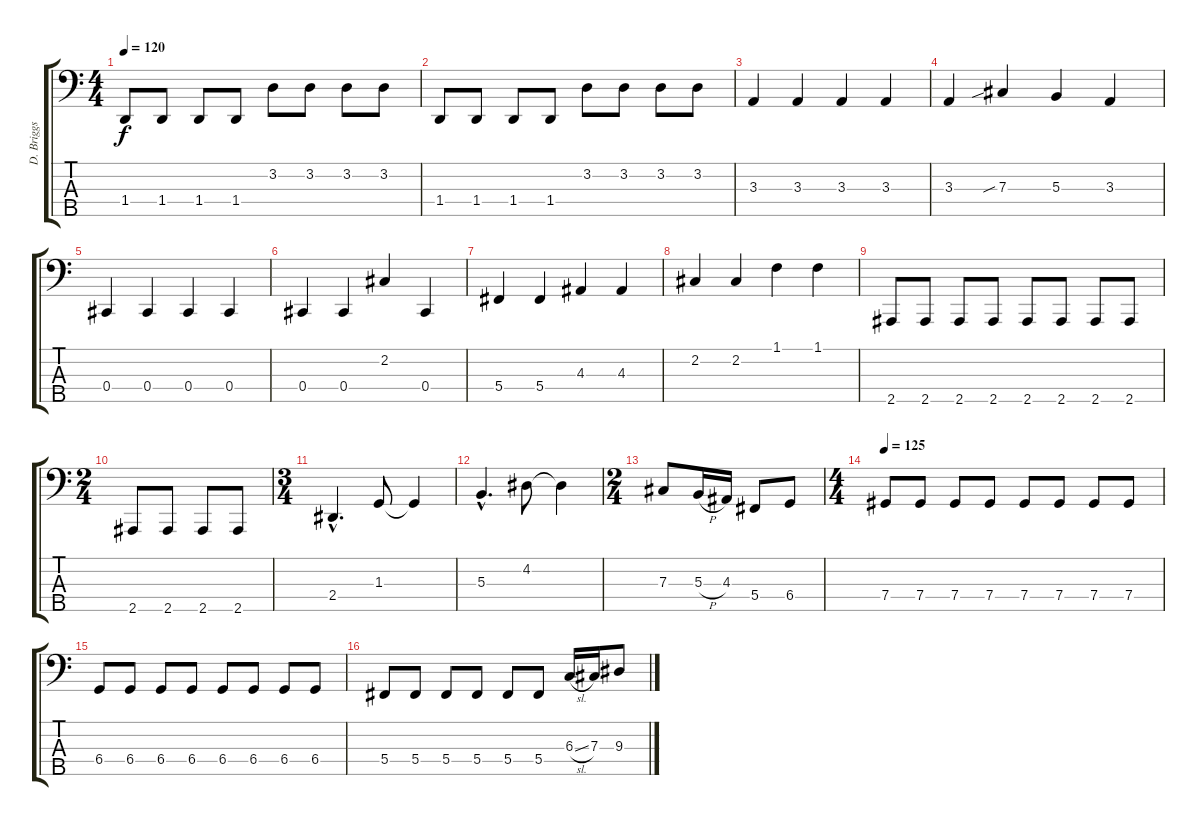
\track ("D. Briggs Bass" "D. Briggs ") {instrument electricbassfinger}
\staff {score tabs}
\tuning (E2 B1 Gb1 Db1 Ab0) {hide}
\ts (4 4)
\tempo 120
\clef f4
\ks c
1.4.8{dy f} 1.4.8 1.4.8 1.4.8 3.2.8 3.2.8 3.2.8 3.2.8 |
1.4.8 1.4.8 1.4.8 1.4.8 3.2.8 3.2.8 3.2.8 3.2.8 |
3.3.4 3.3.4 3.3.4 3.3.4 |
3.3.4 7.3{sib}.4 5.3.4 3.3.4 |
0.4.4 0.4.4 0.4.4 0.4.4 |
0.4.4 0.4.4 2.2.4 0.4.4 |
5.4.4 5.4.4 4.3.4 4.3.4 |
2.2.4 2.2.4 1.1.4 1.1.4 |
2.5.8 2.5.8 2.5.8 2.5.8 2.5.8 2.5.8 2.5.8 2.5.8 |
\ts (2 4)
2.5.8 2.5.8 2.5.8 2.5.8 |
\ts (3 4)
2.4{hac}.4{d} 1.3.8 1.3{t}.4 |
5.3{hac}.4{d} 4.2.8 4.2{t}.4 |
\ts (2 4)
7.3.8 5.3{h}.16 4.3.16 5.4.8 6.4.8 |
\ts (4 4)
\tempo 125
7.4.8 7.4.8 7.4.8 7.4.8 7.4.8 7.4.8 7.4.8 7.4.8 |
6.4.8 6.4.8 6.4.8 6.4.8 6.4.8 6.4.8 6.4.8 6.4.8 |
5.4.8 5.4.8 5.4.8 5.4.8 5.4.8 5.4.8 6.3{sl}.16 7.3.16 9.3.8
